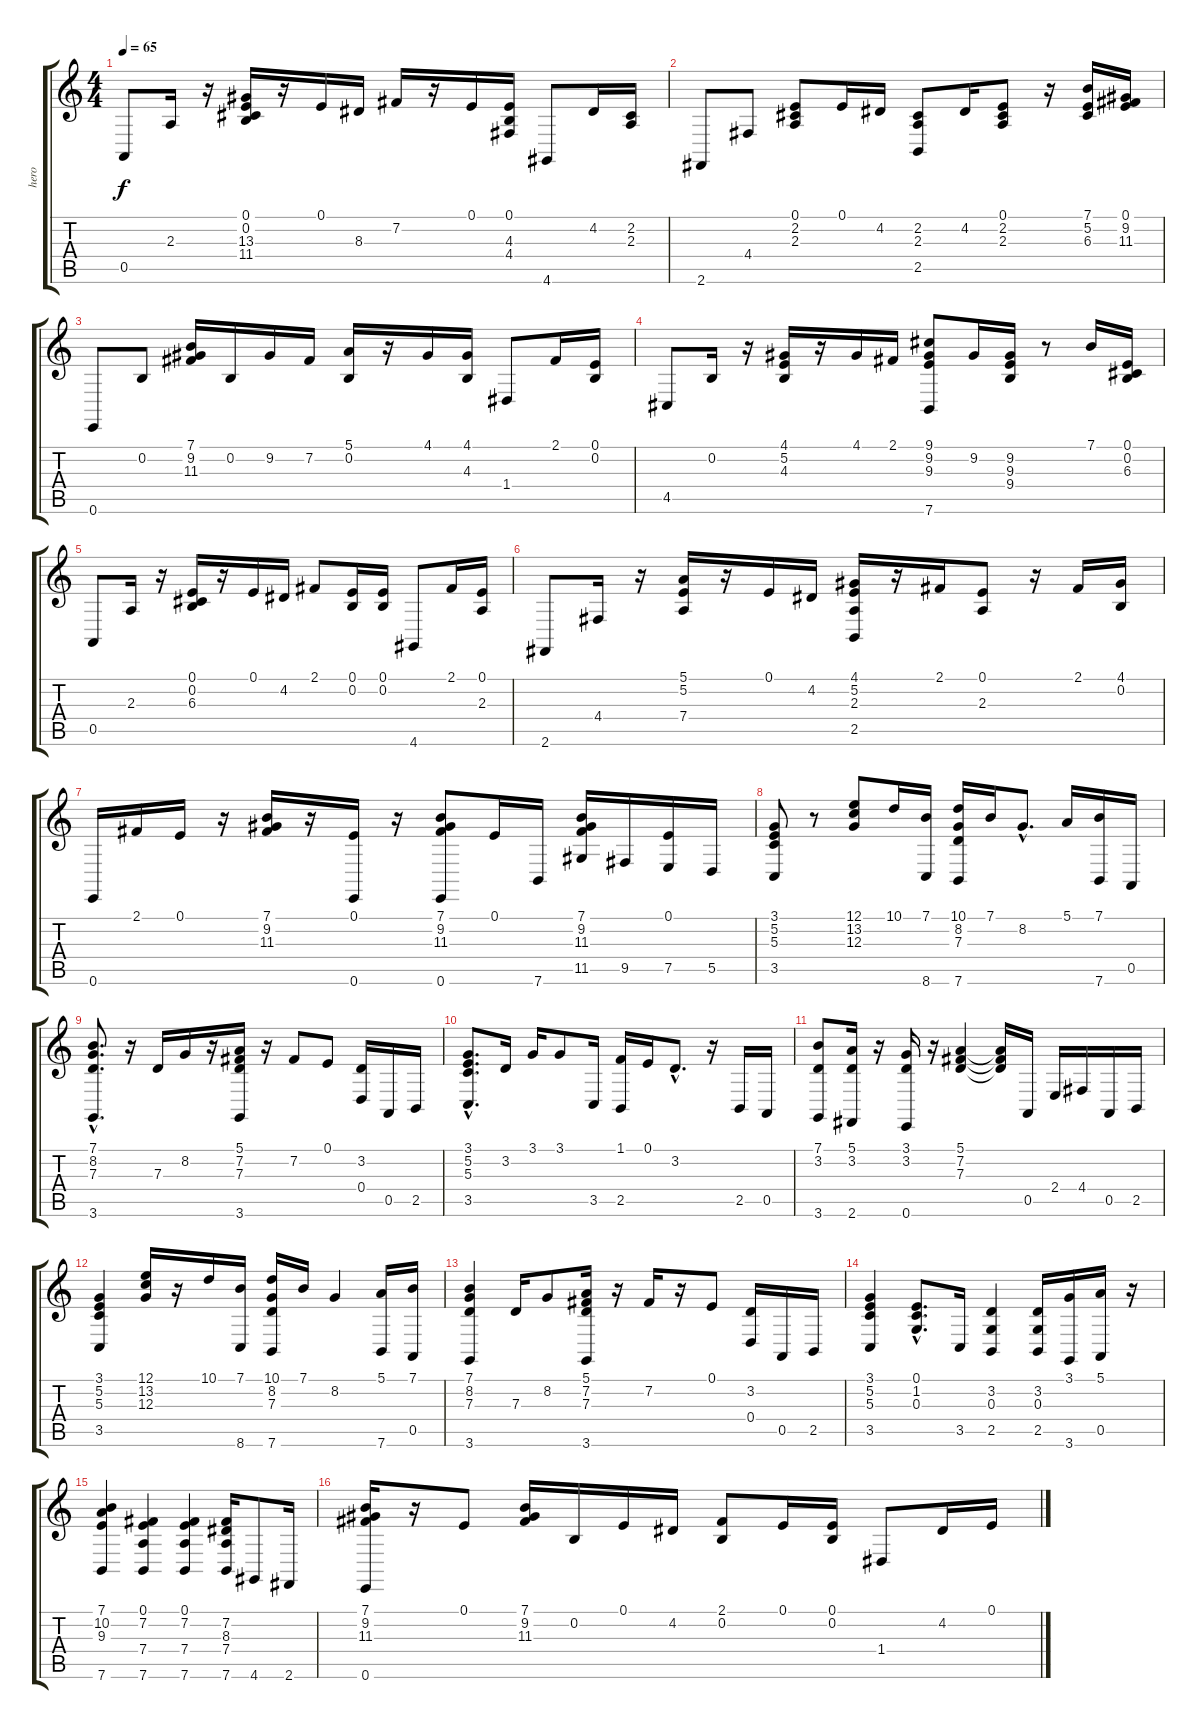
\track ("hero" "hero") {instrument violin}
\staff {score tabs}
\tuning (E4 B3 G3 D3 A2 E2) {hide}
\ts (4 4)
\tempo 65
\clef g2
\ks c
0.5.8{dy f} 2.3.16 r.16 (0.1 0.2 13.3 11.4).16 r.16 0.1.16 8.3.16 7.2.16 r.16 0.1.16 (0.1 4.3 4.4).16 4.6.8 4.2.16 (2.2 2.3).16 |
2.6.8 4.4.8 (0.1 2.2 2.3).8 0.1.16 4.2.16 (2.2 2.3 2.5).8 4.2.16 (0.1 2.2 2.3).8 r.16 (7.1 5.2 6.3).16 (0.1 9.2 11.3).16 |
0.6.8 0.2.8 (7.1 9.2 11.3).16 0.2.16 9.2.16 7.2.16 (5.1 0.2).16 r.16 4.1.16 (4.1 4.3).16 1.4.8 2.1.16 (0.1 0.2).16 |
4.5.8 0.2.16 r.16 (4.1 5.2 4.3).16 r.16 4.1.16 2.1.16 (9.1 9.2 9.3 7.6).8 9.2.16 (9.2 9.3 9.4).16 r.8 7.1.16 (0.1 0.2 6.3).16 |
0.5.8 2.3.16 r.16 (0.1 0.2 6.3).16 r.16 0.1.16 4.2.16 2.1.8 (0.1 0.2).16 (0.1 0.2).16 4.6.8 2.1.16 (0.1 2.3).16 |
2.6.8 4.4.16 r.16 (5.1 5.2 7.4).16 r.16 0.1.16 4.2.16 (4.1 5.2 2.3 2.5).16 r.16 2.1.16 (0.1 2.3).8 r.16 2.1.16 (4.1 0.2).16 |
0.6.16 2.1.16 0.1.16 r.16 (7.1 9.2 11.3).16 r.16 (0.1 0.6).16 r.16 (7.1 9.2 11.3 0.6).8 0.1.16 7.6.16 (7.1 9.2 11.3 11.5).16 9.5.16 (0.1 7.5).16 5.5.16 |
(3.1 5.2 5.3 3.5).8 r.8 (12.1 13.2 12.3).8 10.1.16 (7.1 8.6).16 (10.1 8.2 7.3 7.6).16 7.1.16 8.2{hac}.8{d} 5.1.16 (7.1 7.6).16 0.5.16 |
(7.1{hac} 8.2{hac} 7.3{hac} 3.6{hac}).8{d} r.16 7.3.16 8.2.16 r.16 (5.1 7.2 7.3 3.6).16 r.16 7.2.8 0.1.8 (3.2 0.4).16 0.5.16 2.5.16 |
(3.1{hac} 5.2{hac} 5.3{hac} 3.5{hac}).8{d} 3.2.16 3.1.16 3.1.8 3.5.16 (1.1 2.5).16 0.1.16 3.2{hac}.8{d} r.16 2.5.16 0.5.16 |
(7.1 3.2 3.6).8 (5.1 3.2 2.6).16 r.16 (3.1 3.2 0.6).16 r.16 (5.1 7.2 7.3).4 (5.1{t} 7.2{t} 7.3{t}).16 0.5.16 2.4.16 4.4.16 0.5.16 2.5.16 |
(3.1 5.2 5.3 3.5).4 (12.1 13.2 12.3).16 r.16 10.1.16 (7.1 8.6).16 (10.1 8.2 7.3 7.6).16 7.1.16 8.2.4 (5.1 7.6).16 (7.1 0.5).16 |
(7.1 8.2 7.3 3.6).4 7.3.16 8.2.8 (5.1 7.2 7.3 3.6).16 r.16 7.2.16 r.16 0.1.8 (3.2 0.4).16 0.5.16 2.5.16 |
(3.1 5.2 5.3 3.5).4 (0.1{hac} 1.2{hac} 0.3{hac}).8{d} 3.5.16 (3.2 0.3 2.5).4 (3.2 0.3 2.5).16 (3.1 3.6).16 (5.1 0.5).16 r.16 |
(7.1 10.2 9.3 7.6).4 (0.1 7.2 7.4 7.6).4 (0.1 7.2 7.4 7.6).4 (7.2 8.3 7.4 7.6).16 4.6.8 2.6.16 |
(7.1 9.2 11.3 0.6).16 r.16 0.1.8 (7.1 9.2 11.3).16 0.2.16 0.1.16 4.2.16 (2.1 0.2).8 0.1.16 (0.1 0.2).16 1.4.8 4.2.16 0.1.16
